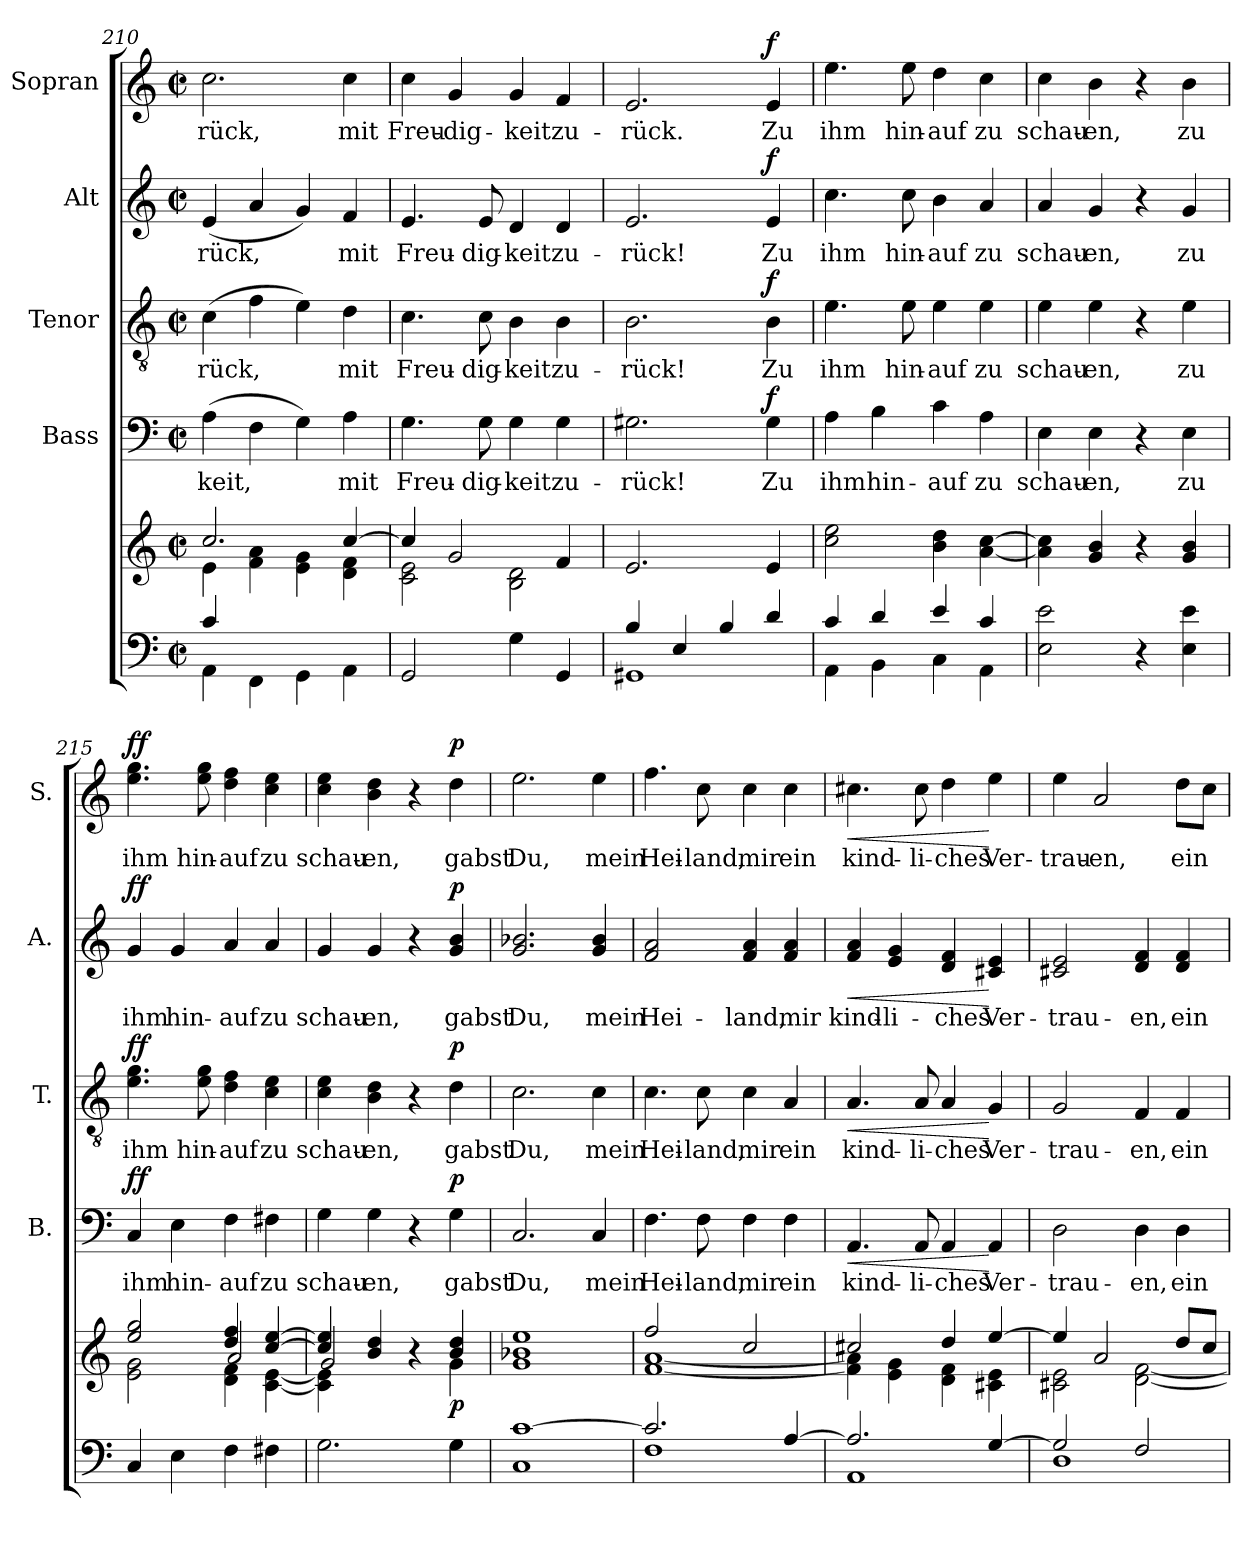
**kern	**kern	**dynam	**kern	**text	**dynam	**kern	**text	**dynam	**kern	**text	**dynam	**kern	**text	**dynam
*part5	*part5	*part5	*part4	*part4	*part4	*part3	*part3	*part3	*part2	*part2	*part2	*part1	*part1	*part1
*staff6	*staff5	*staff5/6	*staff4	*staff4	*staff4	*staff3	*staff3	*staff3	*staff2	*staff2	*staff2	*staff1	*staff1	*staff1
*	*	*	*I"Bass	*	*	*I"Tenor	*	*	*I"Alt	*	*	*I"Sopran	*	*
*	*	*	*I'B.	*	*	*I'T.	*	*	*I'A.	*	*	*I'S.	*	*
*clefF4	*clefG2	*	*clefF4	*	*	*clefGv2	*	*	*clefG2	*	*	*clefG2	*	*
*k[]	*k[]	*	*k[]	*	*	*k[]	*	*	*k[]	*	*	*k[]	*	*
*C:	*C:	*	*C:	*	*	*C:	*	*	*C:	*	*	*C:	*	*
*M2/2	*M2/2	*	*M2/2	*	*	*M2/2	*	*	*M2/2	*	*	*M2/2	*	*
*met(c|)	*met(c|)	*	*met(c|)	*	*	*met(c|)	*	*	*met(c|)	*	*	*met(c|)	*	*
=210	=210	=210	=210	=210	=210	=210	=210	=210	=210	=210	=210	=210	=210	=210
*^	*^	*	*	*	*	*	*	*	*	*	*	*	*	*
!	!	!	!	!	!	!LO:LY:b	!	!	!LO:LY:b	!	!	!LO:LY:b	!	!	!LO:LY:b	!
4c/	4AA\	2.cc/	4e\	.	(>4A\	-keit,	.	(>4c\	-rück,	.	(<4e/	-rück,	.	2.cc\	-rück,	.
2.ryy	4FF\	.	4f\ 4a\	.	4F\	.	.	4f\	.	.	4a/	.	.	.	.	.
.	4GG\	.	4e\ 4g\	.	4G\)	.	.	4e\)	.	.	4g/)	.	.	.	.	.
!	!	!	!	!	!	!LO:LY:b	!	!	!LO:LY:b	!	!	!LO:LY:b	!	!	!LO:LY:b	!
.	4AA\	[>4cc/	4d\ 4f\	.	4A\	mit	.	4d\	mit	.	4f/	mit	.	4cc\	mit	.
=211	=211	=211	=211	=211	=211	=211	=211	=211	=211	=211	=211	=211	=211	=211	=211	=211
!	!	!	!	!	!	!LO:LY:b	!	!	!LO:LY:b	!	!	!LO:LY:b	!	!	!LO:LY:b	!
*v	*v	*	*	*	*	*	*	*	*	*	*	*	*	*	*	*
2GG/	4cc/]	2c\ 2e\	.	4.G\	Freu-	.	4.c\	Freu-	.	4.e/	Freu-	.	4cc\	Freu-	.
!	!	!	!	!	!	!	!	!	!	!	!	!	!	!LO:LY:b	!
.	2g/	.	.	.	.	.	.	.	.	.	.	.	4g/	-dig-	.
!	!	!	!	!	!LO:LY:b	!	!	!LO:LY:b	!	!	!LO:LY:b	!	!	!	!
.	.	.	.	8G\	-dig-	.	8c\	-dig-	.	8e/	-dig-	.	.	.	.
!	!	!	!	!	!LO:LY:b	!	!	!LO:LY:b	!	!	!LO:LY:b	!	!	!LO:LY:b	!
4G\	.	2B\ 2d\	.	4G\	-keit	.	4B\	-keit	.	4d/	-keit	.	4g/	-keit	.
!	!	!	!	!	!LO:LY:b	!	!	!LO:LY:b	!	!	!LO:LY:b	!	!	!LO:LY:b	!
4GG/	4f/	.	.	4G\	zu-	.	4B\	zu-	.	4d/	zu-	.	4f/	zu-	.
*	*v	*v	*	*	*	*	*	*	*	*	*	*	*	*	*
=212	=212	=212	=212	=212	=212	=212	=212	=212	=212	=212	=212	=212	=212	=212
*^	*	*	*	*	*	*	*	*	*	*	*	*	*	*
!	!	!	!	!	!LO:LY:b	!	!	!LO:LY:b	!	!	!LO:LY:b	!	!	!LO:LY:b	!
4B/	1GG#X	2.e/	.	2.G#X\	-rück!	.	2.B\	-rück!	.	2.e/	-rück!	.	2.e/	-rück.	.
4E/	.	.	.	.	.	.	.	.	.	.	.	.	.	.	.
4B/	.	.	.	.	.	.	.	.	.	.	.	.	.	.	.
!	!	!	!	!	!LO:LY:b	!LO:DY:a	!	!LO:LY:b	!LO:DY:a	!	!LO:LY:b	!LO:DY:a	!	!LO:LY:b	!LO:DY:a
4d/	.	4e/	.	4G#\	Zu	f	4B\	Zu	f	4e/	Zu	f	4e/	Zu	f
!!LO:PB:g=z
=213	=213	=213	=213	=213	=213	=213	=213	=213	=213	=213	=213	=213	=213	=213	=213
!	!	!	!	!	!LO:LY:b	!	!	!LO:LY:b	!	!	!LO:LY:b	!	!	!LO:LY:b	!
4c/	4AA\	2cc\ 2ee\	.	4A\	ihm	.	4.e\	ihm	.	4.cc\	ihm	.	4.ee\	ihm	.
!	!	!	!	!	!LO:LY:b	!	!	!	!	!	!	!	!	!	!
4d/	4BB\	.	.	4B\	hin-	.	.	.	.	.	.	.	.	.	.
!	!	!	!	!	!	!	!	!LO:LY:b	!	!	!LO:LY:b	!	!	!LO:LY:b	!
.	.	.	.	.	.	.	8e\	hin-	.	8cc\	hin-	.	8ee\	hin-	.
!	!	!	!	!	!LO:LY:b	!	!	!LO:LY:b	!	!	!LO:LY:b	!	!	!LO:LY:b	!
4e/	4C\	4b\ 4dd\	.	4c\	-auf	.	4e\	-auf	.	4b\	-auf	.	4dd\	-auf	.
!	!	!	!	!	!LO:LY:b	!	!	!LO:LY:b	!	!	!LO:LY:b	!	!	!LO:LY:b	!
4c/	4AA\	[4a\ [4cc\	.	4A\	zu	.	4e\	zu	.	4a/	zu	.	4cc\	zu	.
=214	=214	=214	=214	=214	=214	=214	=214	=214	=214	=214	=214	=214	=214	=214	=214
!	!	!	!	!	!LO:LY:b	!	!	!LO:LY:b	!	!	!LO:LY:b	!	!	!LO:LY:b	!
*v	*v	*	*	*	*	*	*	*	*	*	*	*	*	*	*
2E\ 2e\	4a\] 4cc\]	.	4E\	schau-	.	4e\	schau-	.	4a/	schau-	.	4cc\	schau-	.
!	!	!	!	!LO:LY:b	!	!	!LO:LY:b	!	!	!LO:LY:b	!	!	!LO:LY:b	!
.	4g/ 4b/	.	4E\	-en,	.	4e\	-en,	.	4g/	-en,	.	4b\	-en,	.
4r	4r	.	4r	.	.	4r	.	.	4r	.	.	4r	.	.
!	!	!	!	!LO:LY:b	!	!	!LO:LY:b	!	!	!LO:LY:b	!	!	!LO:LY:b	!
4E\ 4e\	4g/ 4b/	.	4E\	zu	.	4e\	zu	.	4g/	zu	.	4b\	zu	.
=215	=215	=215	=215	=215	=215	=215	=215	=215	=215	=215	=215	=215	=215	=215
*	*^	*	*	*	*	*	*	*	*	*	*	*	*	*
*	*	*^	*	*	*	*	*	*	*	*	*	*	*	*	*
!	!	!	!	!	!	!LO:LY:b	!LO:DY:a	!	!LO:LY:b	!LO:DY:a	!	!LO:LY:b	!LO:DY:a	!	!LO:LY:b	!LO:DY:a
4C/	2ee/ 2gg/	2e\ 2g\	2ryy	.	4C/	ihm	ff	4.e\ 4.g\	ihm	ff	4g/	ihm	ff	4.ee\ 4.gg\	ihm	ff
!	!	!	!	!	!	!LO:LY:b	!	!	!	!	!	!LO:LY:b	!	!	!	!
4E\	.	.	.	.	4E\	hin-	.	.	.	.	4g/	hin-	.	.	.	.
!	!	!	!	!	!	!	!	!	!LO:LY:b	!	!	!	!	!	!LO:LY:b	!
.	.	.	.	.	.	.	.	8e\ 8g\	hin-	.	.	.	.	8ee\ 8gg\	hin-	.
!	!	!	!	!	!	!LO:LY:b	!	!	!LO:LY:b	!	!	!LO:LY:b	!	!	!LO:LY:b	!
4F\	4dd/ 4ff/	4d\ 4f\	2a/	.	4F\	-auf	.	4d\ 4f\	-auf	.	4a/	-auf	.	4dd\ 4ff\	-auf	.
!	!	!	!	!	!	!LO:LY:b	!	!	!LO:LY:b	!	!	!LO:LY:b	!	!	!LO:LY:b	!
4F#X\	[>4cc/ [>4ee/	[<4c\ [<4e\	.	.	4F#X\	zu	.	4c\ 4e\	zu	.	4a/	zu	.	4cc\ 4ee\	zu	.
=216	=216	=216	=216	=216	=216	=216	=216	=216	=216	=216	=216	=216	=216	=216	=216	=216
!	!	!	!	!	!	!LO:LY:b	!	!	!LO:LY:b	!	!	!LO:LY:b	!	!	!LO:LY:b	!
2.G\	4cc/] 4ee/]	4c\] 4e\]	2g/	.	4G\	schau-	.	4c\ 4e\	schau-	.	4g/	schau-	.	4cc\ 4ee\	schau-	.
!	!	!	!	!	!	!LO:LY:b	!	!	!LO:LY:b	!	!	!LO:LY:b	!	!	!LO:LY:b	!
.	4b/ 4dd/	2ryy	.	.	4G\	-en,	.	4B\ 4d\	-en,	.	4g/	-en,	.	4b\ 4dd\	-en,	.
.	4r	.	2ryy	.	4r	.	.	4r	.	.	4r	.	.	4r	.	.
!	!	!	!	!LO:DY:b	!	!LO:LY:b	!LO:DY:a	!	!LO:LY:b	!LO:DY:a	!	!LO:LY:b	!LO:DY:a	!	!LO:LY:b	!LO:DY:a
4G\	4b/ 4dd/	4g\	.	p	4G\	gabst	p	4d\	gabst	p	4g/ 4b/	gabst	p	4dd\	gabst	p
*	*	*v	*v	*	*	*	*	*	*	*	*	*	*	*	*	*
=217	=217	=217	=217	=217	=217	=217	=217	=217	=217	=217	=217	=217	=217	=217	=217
*^	*	*	*	*	*	*	*	*	*	*	*	*	*	*	*
!	!	!	!	!	!	!LO:LY:b	!	!	!LO:LY:b	!	!	!LO:LY:b	!	!	!LO:LY:b	!
*	*	*v	*v	*	*	*	*	*	*	*	*	*	*	*	*	*
[>1c	1C	1g 1b-X 1ee	.	2.C/	Du,	.	2.c\	Du,	.	2.g/ 2.b-X/	Du,	.	2.ee\	Du,	.
!	!	!	!	!	!LO:LY:b	!	!	!LO:LY:b	!	!	!LO:LY:b	!	!	!LO:LY:b	!
.	.	.	.	4C/	mein	.	4c\	mein	.	4g/ 4b-/	mein	.	4ee\	mein	.
=218	=218	=218	=218	=218	=218	=218	=218	=218	=218	=218	=218	=218	=218	=218	=218
*	*	*^	*	*	*	*	*	*	*	*	*	*	*	*	*
!	!	!	!	!	!	!LO:LY:b	!	!	!LO:LY:b	!	!	!LO:LY:b	!	!	!LO:LY:b	!
2.c/]	1F	2ff/	[<1f [<1a	.	4.F\	Hei-	.	4.c\	Hei-	.	2f/ 2a/	Hei-	.	4.ff\	Hei-	.
!	!	!	!	!	!	!LO:LY:b	!	!	!LO:LY:b	!	!	!	!	!	!LO:LY:b	!
.	.	.	.	.	8F\	-land,	.	8c\	-land,	.	.	.	.	8cc\	-land,	.
!	!	!	!	!	!	!LO:LY:b	!	!	!LO:LY:b	!	!	!LO:LY:b	!	!	!LO:LY:b	!
.	.	2cc/	.	.	4F\	mir	.	4c\	mir	.	4f/ 4a/	-land,	.	4cc\	mir	.
!	!	!	!	!	!	!LO:LY:b	!	!	!LO:LY:b	!	!	!LO:LY:b	!	!	!LO:LY:b	!
[>4A/	.	.	.	.	4F\	ein	.	4A/	ein	.	4f/ 4a/	mir	.	4cc\	ein	.
!!LO:LB:g=z
=219	=219	=219	=219	=219	=219	=219	=219	=219	=219	=219	=219	=219	=219	=219	=219	=219
!	!	!	!	!	!	!LO:LY:b	!LO:HP:b	!	!LO:LY:b	!LO:HP:b	!	!LO:LY:b	!LO:HP:b	!	!LO:LY:b	!LO:HP:b
2.A/]	1AA	2cc#X/	4f\] 4a\]	.	4.AA/	kind-	<	4.A/	kind-	<	4f/ 4a/	kind-	<	4.cc#X\	kind-	<
!	!	!	!	!	!	!	!	!	!	!	!	!LO:LY:b	!	!	!	!
.	.	.	4e\ 4g\	.	.	.	.	.	.	.	4e/ 4g/	-li-	.	.	.	.
!	!	!	!	!	!	!LO:LY:b	!	!	!LO:LY:b	!	!	!	!	!	!LO:LY:b	!
.	.	.	.	.	8AA/	-li-	.	8A/	-li-	.	.	.	.	8cc#\	-li-	.
!	!	!	!	!	!	!LO:LY:b	!	!	!LO:LY:b	!	!	!LO:LY:b	!	!	!LO:LY:b	!
.	.	4dd/	4d\ 4f\	.	4AA/	-ches	.	4A/	-ches	.	4d/ 4f/	-ches	.	4dd\	-ches	.
!	!	!	!	!	!	!LO:LY:b	!	!	!LO:LY:b	!	!	!LO:LY:b	!	!	!LO:LY:b	!
[>4G/	.	[>4ee/	4c#X\ 4e\	.	4AA/	Ver-	[	4G/	Ver-	[	4c#X/ 4e/	Ver-	[	4ee\	Ver-	[
=220	=220	=220	=220	=220	=220	=220	=220	=220	=220	=220	=220	=220	=220	=220	=220	=220
!	!	!	!	!	!	!LO:LY:b	!	!	!LO:LY:b	!	!	!LO:LY:b	!	!	!LO:LY:b	!
2G/]	1D	4ee/]	2c#X\ 2e\	.	2D\	-trau-	.	2G/	-trau-	.	2c#X/ 2e/	-trau-	.	4ee\	-trau-	.
!	!	!	!	!	!	!	!	!	!	!	!	!	!	!	!LO:LY:b	!
.	.	2a/	.	.	.	.	.	.	.	.	.	.	.	2a/	-en,	.
!	!	!	!	!	!	!LO:LY:b	!	!	!LO:LY:b	!	!	!LO:LY:b	!	!	!	!
2F/	.	.	[<2d\ [<2f\	.	4D\	-en,	.	4F/	-en,	.	4d/ 4f/	-en,	.	.	.	.
!	!	!	!	!	!	!LO:LY:b	!	!	!LO:LY:b	!	!	!LO:LY:b	!	!	!LO:LY:b	!
.	.	8dd/L	.	.	4D\	ein	.	4F/	ein	.	4d/ 4f/	ein	.	8dd\L	ein	.
.	.	8cc/J	.	.	.	.	.	.	.	.	.	.	.	8cc\J	.	.
*v	*v	*	*	*	*	*	*	*	*	*	*	*	*	*	*	*
*	*v	*v	*	*	*	*	*	*	*	*	*	*	*	*	*
=	=	=	=	=	=	=	=	=	=	=	=	=	=	=
*-	*-	*-	*-	*-	*-	*-	*-	*-	*-	*-	*-	*-	*-	*-
